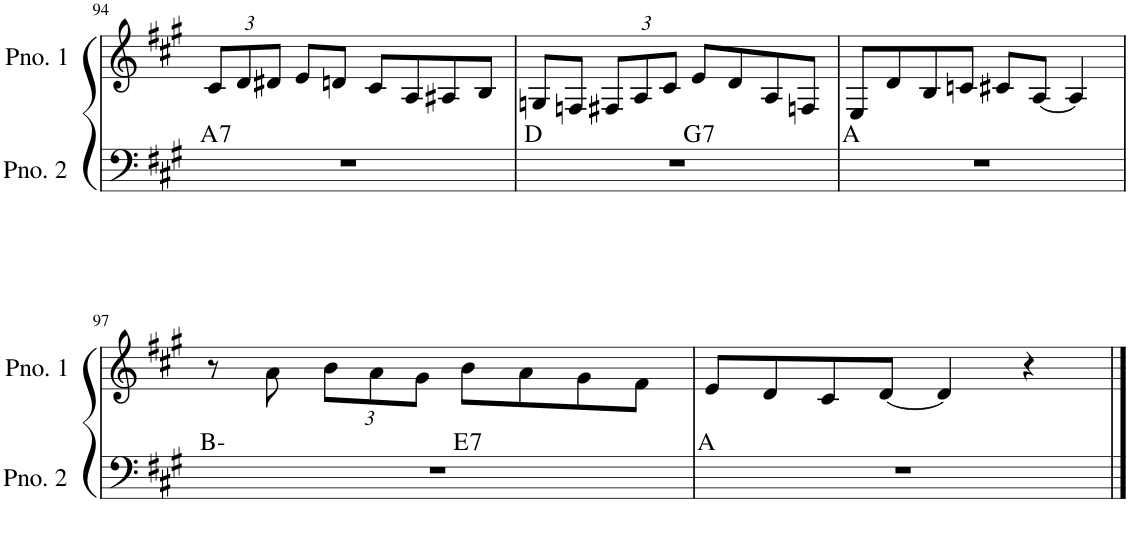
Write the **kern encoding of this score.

**kern	**harte	**kern
*part2	*part2	*part1
*staff2	*	*staff1
*I"ピアノ 2	*	*I"ピアノ 1
!!LO:PB:g=z
*clefF4	*	*clefG2
*k[f#c#g#]	*	*k[f#c#g#]
*M4/4	*	*M4/4
*	*	*Xbrackettup
=94	=94	=94
!	!LO:H:kt=7	!
1r	A:7	12c#/L
.	.	12d/
.	.	12d#X/J
.	.	8e/L
.	.	8dn/J
.	.	8c#/L
.	.	8A/
.	.	8A#X/
.	.	8B/J
=95	=95	=95
*^	*	*
1r	2ryy	D:maj	8Gn/L
.	.	.	8Fn/J
.	.	.	12F#X/L
.	.	.	12A/
.	.	.	12c#/J
!	!	!LO:H:kt=7	!
.	2ryy	G:7	8e/L
.	.	.	8d/
.	.	.	8A/
.	.	.	8Fn/J
*v	*v	*	*
=96	=96	=96
1r	A:maj	8E/L
.	.	8d/
.	.	8B/
.	.	8cn/J
.	.	8c#X/L
.	.	[8A/J
.	.	4A/]
!!LO:LB:g=z
=97	=97	=97
*^	*	*
1r	2ryy	B:min	8r
.	.	.	8a\
.	.	.	12b\L
.	.	.	12a\
.	.	.	12g#\J
!	!	!LO:H:kt=7	!
.	2ryy	E:7	8b\L
.	.	.	8a\
.	.	.	8g#\
.	.	.	8f#\J
*v	*v	*	*
=98	=98	=98
1r	A:maj	8e/L
.	.	8d/
.	.	8c#/
.	.	[8d/J
.	.	4d/]
.	.	4r
==	==	==
*-	*-	*-
